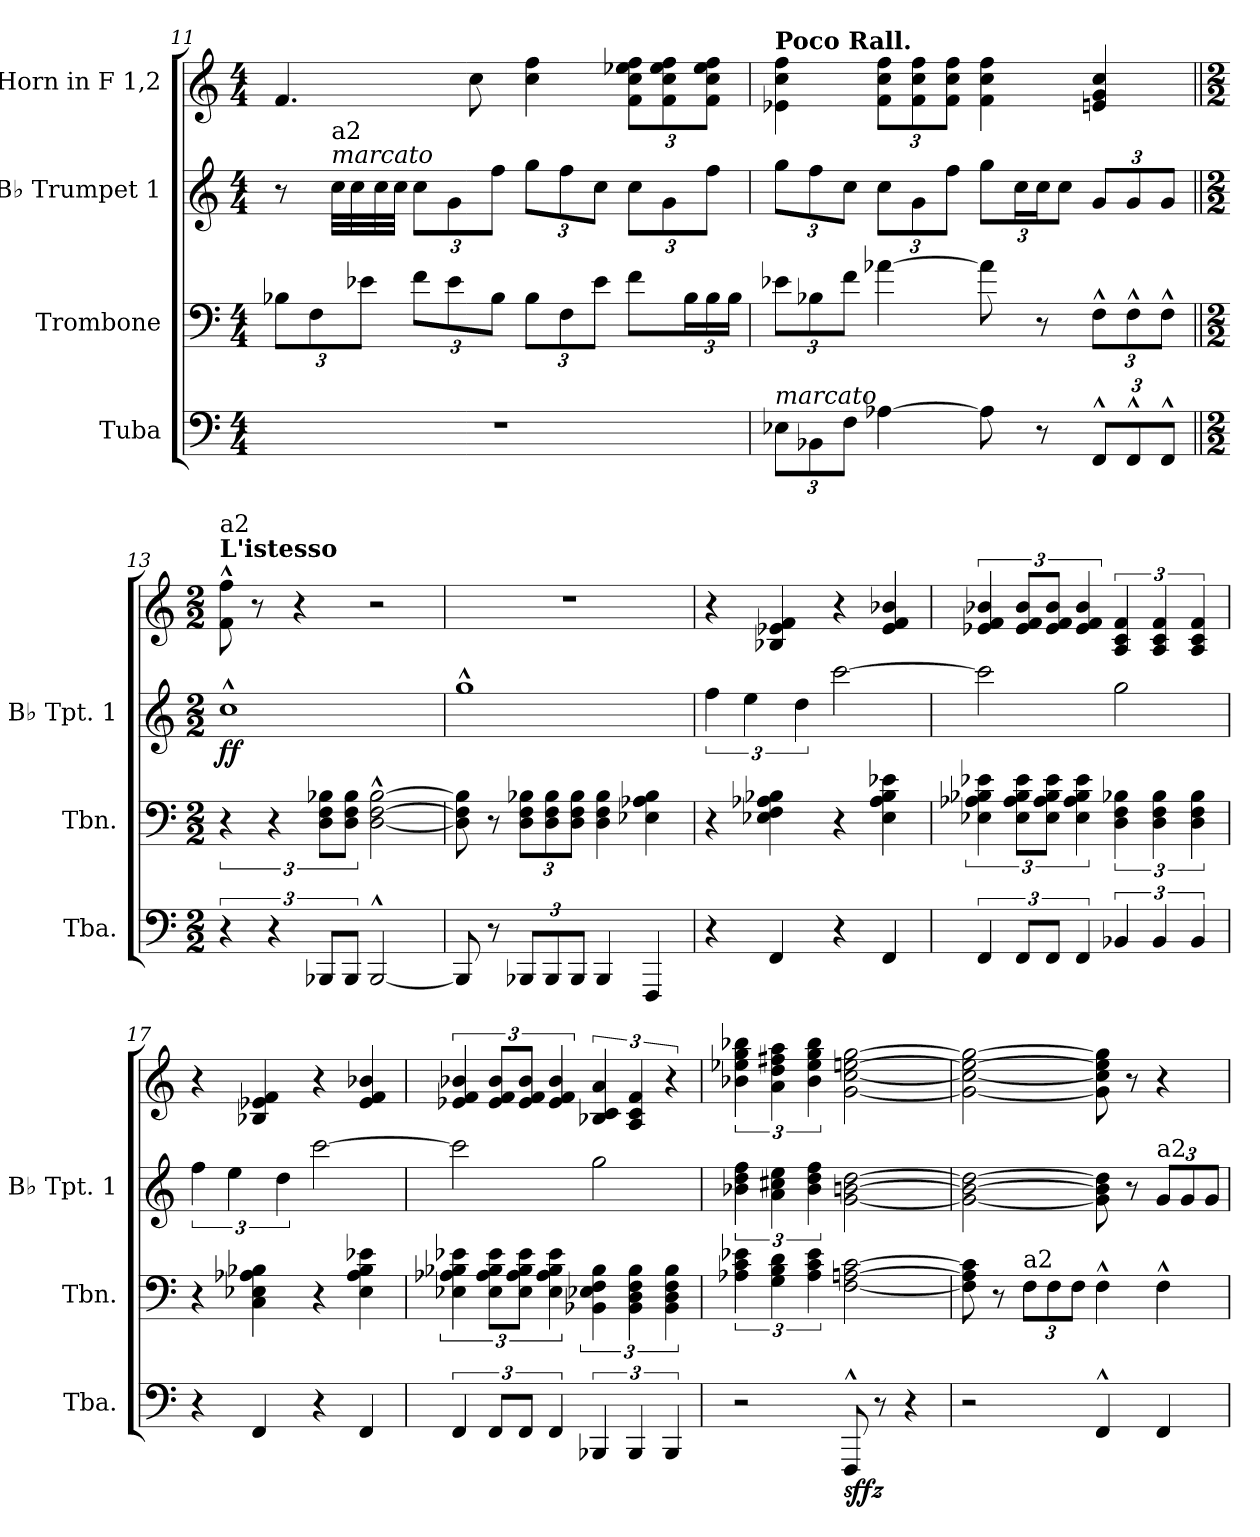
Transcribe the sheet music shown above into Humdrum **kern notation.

**kern	**dynam	**kern	**kern	**dynam	**kern
*part4	*part4	*part3	*part2	*part2	*part1
*staff4	*staff4	*staff3	*staff2	*staff2	*staff1
*I"Tuba	*	*I"Trombone	*I"B♭ Trumpet 1	*	*I"Horn in F 1,2
*I'Tba.	*	*I'Tbn.	*I'B♭ Tpt. 1	*	*
*clefF4	*	*clefF4	*clefG2	*	*clefG2
*	*	*	*ITrd1c2	*	*ITrd4c7
*k[]	*	*k[]	*k[b-e-]	*	*k[b-]
*M4/4	*	*M4/4	*M4/4	*	*M4/4
*	*	*Xbrackettup	*	*	*
=11	=11	=11	=11	=11	=11
1r	.	12B-X\L	8r	.	4.B-/
.	.	12F\	.	.	.
!	!	!	!LO:TX:a:i:t=marcato	!	!
!	!	!	!LO:TX:a:t=a2	!	!
.	.	.	32b-\LLL	.	.
.	.	.	32b-\	.	.
.	.	12e-X\J	.	.	.
.	.	.	32b-\	.	.
.	.	.	32b-\JJJ	.	.
*	*	*	*Xbrackettup	*	*
.	.	12f\L	12b-\L	.	.
.	.	12e-\	12f\	.	.
.	.	.	.	.	8f\
.	.	12B-\J	12ee-\J	.	.
.	.	12B-\L	12ff\L	.	4f\ 4b-\
.	.	12F\	12ee-\	.	.
.	.	12e-\J	12b-\J	.	.
*	*	*	*	*	*Xbrackettup
.	.	8f\L	12b-\L	.	12B-\ 12f\ 12a-X\ 12b-\L
.	.	.	12f\	.	12B-\ 12f\ 12a-\ 12b-\
.	.	24B-\L	.	.	.
.	.	24B-\	12ee-\J	.	12B-\ 12f\ 12a-\ 12b-\J
.	.	24B-\JJ	.	.	.
=12	=12	=12	=12	=12	=12
*Xbrackettup	*	*	*	*	*
!	!	!	!	!	!LO:TX:a:B:t=Poco Rall.
!LO:TX:a:i:t=marcato	!	!	!	!	!
12E-X\L	.	12e-X\L	12ff\L	.	4A-X\ 4f\ 4b-\
12BB-X\	.	12B-X\	12ee-\	.	.
12F\J	.	12f\J	12b-\J	.	.
[4A-X\	.	[4a-X\	12b-\L	.	12B-\ 12f\ 12b-\L
.	.	.	12f\	.	12B-\ 12f\ 12b-\
.	.	.	12ee-\J	.	12B-\ 12f\ 12b-\J
8A-\]	.	8a-\]	12ff\L	.	4B-\ 4f\ 4b-\
.	.	.	24b-\L	.	.
8r	.	8r	24b-\J	.	.
.	.	.	12b-\J	.	.
*	*	*	*	*	*MM80
12FF^^/L	.	12F^^\L	12f/L	.	4An/ 4c/ 4f/
12FF^^/	.	12F^^\	12f/	.	.
12FF^^/J	.	12F^^\J	12f/J	.	.
=13||	=13||	=13||	=13||	=13||	=13||
*M2/2	*	*M2/2	*M2/2	*	*M2/2
*brackettup	*	*brackettup	*	*	*
*	*	*	*	*	*MM200
!	!	!	!	!	!LO:TX:a:B:t=L'istesso
!	!	!	!	!	!LO:TX:a:t=a2
!	!	!	!	!LO:DY:b	!
6r	.	6r	1b-^^	ff	8B-\^^ 8b-\^^
.	.	.	.	.	8r
6r	.	6r	.	.	.
.	.	.	.	.	4r
12BBB-X/L	.	12D\ 12F\ 12B-X\L	.	.	.
12BBB-/J	.	12D\ 12F\ 12B-\J	.	.	.
[2BBB-^^/	.	[2D\^^ [2F\^^ [2B-\^^	.	.	2r
=14	=14	=14	=14	=14	=14
8BBB-/]	.	8D\] 8F\] 8B-\]	1ff^^	.	1r
8r	.	8r	.	.	.
*Xbrackettup	*	*Xbrackettup	*	*	*
12BBB-X/L	.	12D\ 12F\ 12B-X\L	.	.	.
12BBB-/	.	12D\ 12F\ 12B-\	.	.	.
12BBB-/J	.	12D\ 12F\ 12B-\J	.	.	.
4BBB-/	.	4D\ 4F\ 4B-\	.	.	.
4FFF/	.	4E-X\ 4A-X\ 4B-\	.	.	.
=15	=15	=15	=15	=15	=15
*	*	*	*brackettup	*	*
4r	.	4r	6ee-\	.	4r
.	.	.	6dd\	.	.
4FF/	.	4E-X\ 4F\ 4A-X\ 4B-X\	.	.	4E-X/ 4A-X/ 4B-/
.	.	.	6cc\	.	.
4r	.	4r	[2bb-\	.	4r
4FF/	.	4E-\ 4A-\ 4B-\ 4e-X\	.	.	4A-/ 4B-/ 4e-X/
=16	=16	=16	=16	=16	=16
*brackettup	*	*brackettup	*	*	*brackettup
6FF/	.	6E-X\ 6A-X\ 6B-X\ 6e-X\	2bb-\]	.	6A-X/ 6B-/ 6e-X/
12FF/L	.	12E-\ 12A-\ 12B-\ 12e-\L	.	.	12A-/ 12B-/ 12e-/L
12FF/J	.	12E-\ 12A-\ 12B-\ 12e-\J	.	.	12A-/ 12B-/ 12e-/J
6FF/	.	6E-\ 6A-\ 6B-\ 6e-\	.	.	6A-/ 6B-/ 6e-/
6BB-X/	.	6D\ 6F\ 6B-X\	2ff\	.	6D/ 6F/ 6B-/
6BB-/	.	6D\ 6F\ 6B-\	.	.	6D/ 6F/ 6B-/
6BB-/	.	6D\ 6F\ 6B-\	.	.	6D/ 6F/ 6B-/
=17	=17	=17	=17	=17	=17
4r	.	4r	6ee-\	.	4r
.	.	.	6dd\	.	.
4FF/	.	4C\ 4E-X\ 4A-X\ 4B-X\	.	.	4E-X/ 4A-X/ 4B-/
.	.	.	6cc\	.	.
4r	.	4r	[2bb-\	.	4r
4FF/	.	4E-\ 4A-\ 4B-\ 4e-X\	.	.	4A-/ 4B-/ 4e-X/
!!LO:LB:g=z
=18	=18	=18	=18	=18	=18
6FF/	.	6E-X\ 6A-X\ 6B-X\ 6e-X\	2bb-\]	.	6A-X/ 6B-/ 6e-X/
12FF/L	.	12E-\ 12A-\ 12B-\ 12e-\L	.	.	12A-/ 12B-/ 12e-/L
12FF/J	.	12E-\ 12A-\ 12B-\ 12e-\J	.	.	12A-/ 12B-/ 12e-/J
6FF/	.	6E-\ 6A-\ 6B-\ 6e-\	.	.	6A-/ 6B-/ 6e-/
6BBB-X/	.	6BB-X\ 6E-X\ 6F\ 6B-\	2ff\	.	6E-X/ 6F/ 6d/
6BBB-/	.	6BB-\ 6D\ 6F\ 6B-\	.	.	6D/ 6F/ 6B-/
6BBB-/	.	6BB-\ 6D\ 6F\ 6B-\	.	.	6r
=19	=19	=19	=19	=19	=19
2r	.	6A-X\ 6c\ 6e-X\	6a-X\ 6cc\ 6ee-\	.	6e-X\ 6a-X\ 6cc\ 6ee-X\
.	.	6G\ 6B\ 6d\	6g\ 6bn\ 6dd\	.	6d\ 6g\ 6bn\ 6dd\
.	.	6A-\ 6c\ 6e-\	6a-\ 6cc\ 6ee-\	.	6e-\ 6a-\ 6cc\ 6ee-\
!	!LO:DY:b	!	!	!	!
8FFF^^/	sffz	[2F\ [2An\ [2c\	[2f\ [2an\ [2cc\	.	[2c\ [2f\ [2an\ [2cc\
8r	.	.	.	.	.
4r	.	.	.	.	.
=20	=20	=20	=20	=20	=20
2r	.	8F\] 8A\] 8c\]	2f\_ 2a\_ 2cc\_	.	2c\_ 2f\_ 2a\_ 2cc\_
.	.	8r	.	.	.
*	*	*Xbrackettup	*	*	*
!	!	!LO:TX:a:t=a2	!	!	!
.	.	12F\L	.	.	.
.	.	12F\	.	.	.
.	.	12F\J	.	.	.
4FF^^/	.	4F^^\	8f\] 8a\] 8cc\]	.	8c\] 8f\] 8a\] 8cc\]
.	.	.	8r	.	8r
*	*	*	*Xbrackettup	*	*
!	!	!	!LO:TX:a:t=a2	!	!
4FF/	.	4F^^\	12f/L	.	4r
.	.	.	12f/	.	.
.	.	.	12f/J	.	.
=	=	=	=	=	=
*-	*-	*-	*-	*-	*-
